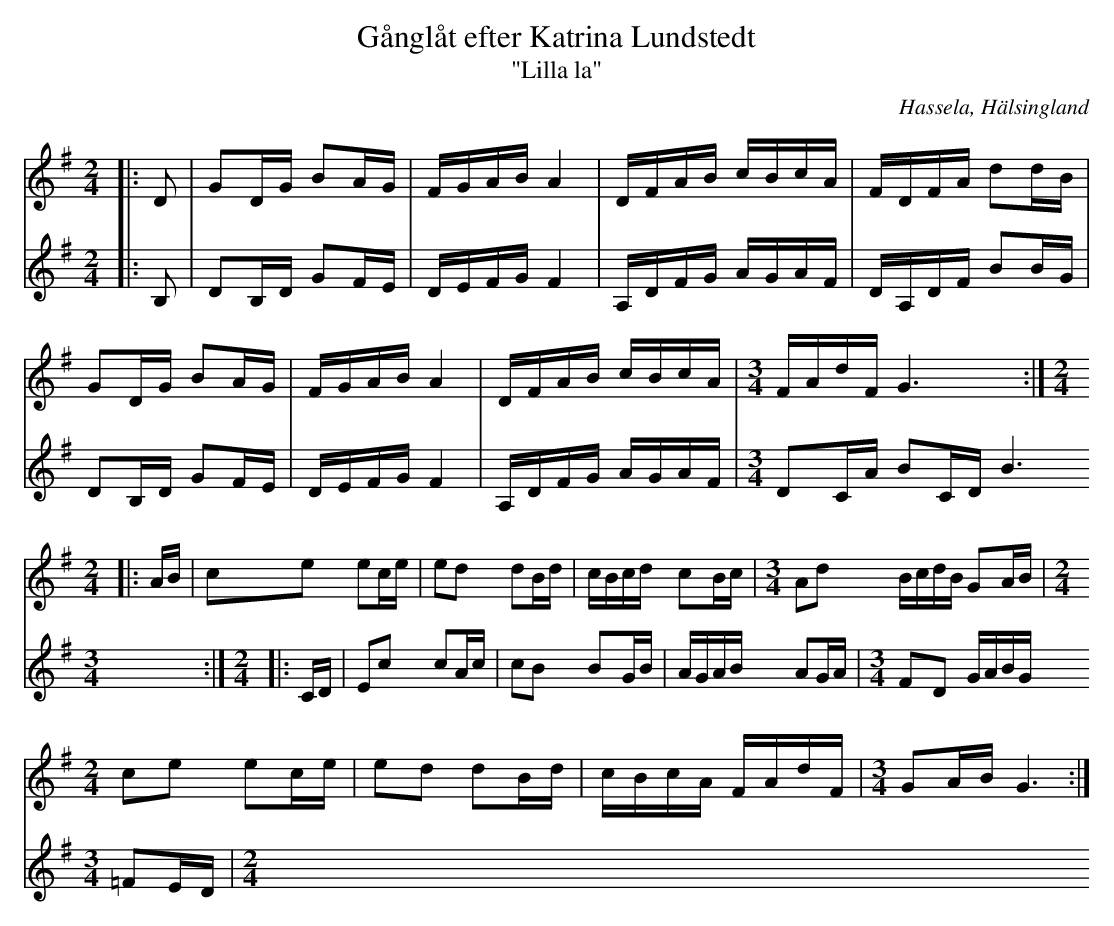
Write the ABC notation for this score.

X:1
T:Gånglåt efter Katrina Lundstedt
T:"Lilla la"
O:Hassela, Hälsingland
M:2/4
L:1/8
K:G
V:1
|: D | GD/G/ BA/G/ | F/G/A/B/ A2 | D/F/A/B/ c/B/c/A/ | F/D/F/A/ dd/B/ |
GD/G/ BA/G/ | F/G/A/B/ A2 | D/F/A/B/ c/B/c/A/ |[M:3/4] F/A/d/F/ G3 :|[M:2/4]
|: A/B/ | ce ec/e/ | ed dB/d/ | c/B/c/d/ cB/c/ |[M:3/4] Ad B/c/d/B/ GA/B/ |[M:2/4]
ce ec/e/ | ed dB/d/ | c/B/c/A/ F/A/d/F/ |[M:3/4] GA/B/ G3 :|]
V:2
|: B, | DB,/D/ GF/E/ | D/E/F/G/ F2 | A,/D/F/G/ A/G/A/F/ | D/A,/D/F/ BB/G/ |
DB,/D/ GF/E/ | D/E/F/G/ F2 | A,/D/F/G/ A/G/A/F/ |[M:3/4] DC/A/ BC/D/ B3 :|[M:2/4]
|: C/D/ | Ec cA/c/ | cB BG/B/ | A/G/A/B/ AG/A/ |[M:3/4] FD G/A/B/G/ =FE/D/ |[M:2/4]
